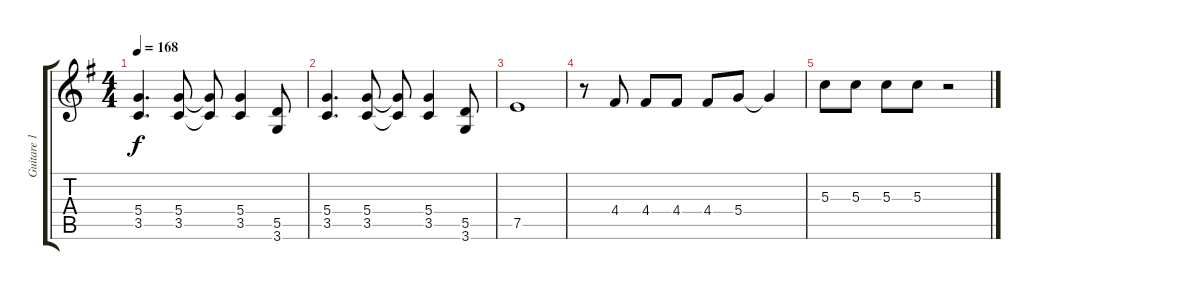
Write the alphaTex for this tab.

\track ("Guitare 1" "Guitare 1") {instrument distortionguitar}
\staff {score tabs}
\tuning (E4 B3 G3 D3 A2 E2) {hide}
\ts (4 4)
\tempo 168
\clef g2
\ks g
(5.4 3.5).4{d dy f} (5.4 3.5).8 (5.4{t} 3.5{t}).8 (5.4 3.5).4 (5.5 3.6).8 |
(5.4 3.5).4{d} (5.4 3.5).8 (5.4{t} 3.5{t}).8 (5.4 3.5).4 (5.5 3.6).8 |
7.5.1 |
r.8 4.4.8 4.4.8 4.4.8 4.4.8 5.4.8 5.4{t}.4 |
5.3.8 5.3.8 5.3.8 5.3.8 r.2
